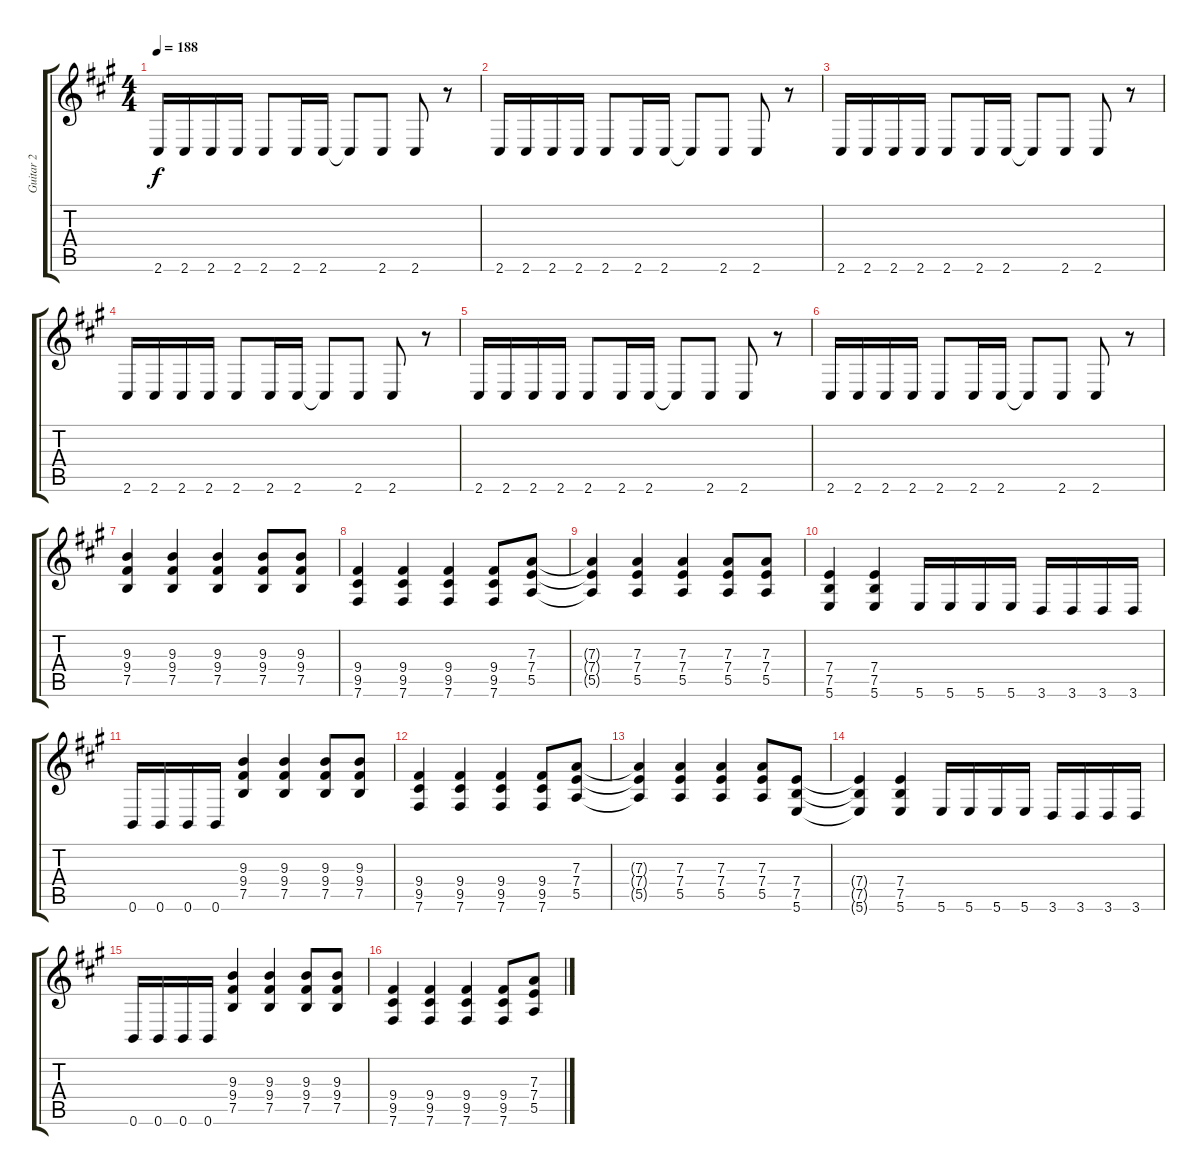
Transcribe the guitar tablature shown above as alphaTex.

\track ("Guitar 2" "Guitar 2") {instrument overdrivenguitar}
\staff {score tabs}
\tuning (B3 Gb3 D3 A2 E2 B1) {hide}
\ts (4 4)
\tempo 188
\clef g2
\ks f#minor
2.6.16{dy f} 2.6.16 2.6.16 2.6.16 2.6.8 2.6.16 2.6.16 2.6{t}.8 2.6.8 2.6.8 r.8 |
2.6.16 2.6.16 2.6.16 2.6.16 2.6.8 2.6.16 2.6.16 2.6{t}.8 2.6.8 2.6.8 r.8 |
2.6.16 2.6.16 2.6.16 2.6.16 2.6.8 2.6.16 2.6.16 2.6{t}.8 2.6.8 2.6.8 r.8 |
2.6.16 2.6.16 2.6.16 2.6.16 2.6.8 2.6.16 2.6.16 2.6{t}.8 2.6.8 2.6.8 r.8 |
2.6.16 2.6.16 2.6.16 2.6.16 2.6.8 2.6.16 2.6.16 2.6{t}.8 2.6.8 2.6.8 r.8 |
2.6.16 2.6.16 2.6.16 2.6.16 2.6.8 2.6.16 2.6.16 2.6{t}.8 2.6.8 2.6.8 r.8 |
(9.3 9.4 7.5).4 (9.3 9.4 7.5).4 (9.3 9.4 7.5).4 (9.3 9.4 7.5).8 (9.3 9.4 7.5).8 |
(9.4 9.5 7.6).4 (9.4 9.5 7.6).4 (9.4 9.5 7.6).4 (9.4 9.5 7.6).8 (7.3 7.4 5.5).8 |
(7.3{t} 7.4{t} 5.5{t}).4 (7.3 7.4 5.5).4 (7.3 7.4 5.5).4 (7.3 7.4 5.5).8 (7.3 7.4 5.5).8 |
(7.4 7.5 5.6).4 (7.4 7.5 5.6).4 5.6.16 5.6.16 5.6.16 5.6.16 3.6.16 3.6.16 3.6.16 3.6.16 |
0.6.16 0.6.16 0.6.16 0.6.16 (9.3 9.4 7.5).4 (9.3 9.4 7.5).4 (9.3 9.4 7.5).8 (9.3 9.4 7.5).8 |
(9.4 9.5 7.6).4 (9.4 9.5 7.6).4 (9.4 9.5 7.6).4 (9.4 9.5 7.6).8 (7.3 7.4 5.5).8 |
(7.3{t} 7.4{t} 5.5{t}).4 (7.3 7.4 5.5).4 (7.3 7.4 5.5).4 (7.3 7.4 5.5).8 (7.4 7.5 5.6).8 |
(7.4{t} 7.5{t} 5.6{t}).4 (7.4 7.5 5.6).4 5.6.16 5.6.16 5.6.16 5.6.16 3.6.16 3.6.16 3.6.16 3.6.16 |
0.6.16 0.6.16 0.6.16 0.6.16 (9.3 9.4 7.5).4 (9.3 9.4 7.5).4 (9.3 9.4 7.5).8 (9.3 9.4 7.5).8 |
(9.4 9.5 7.6).4 (9.4 9.5 7.6).4 (9.4 9.5 7.6).4 (9.4 9.5 7.6).8 (7.3 7.4 5.5).8
